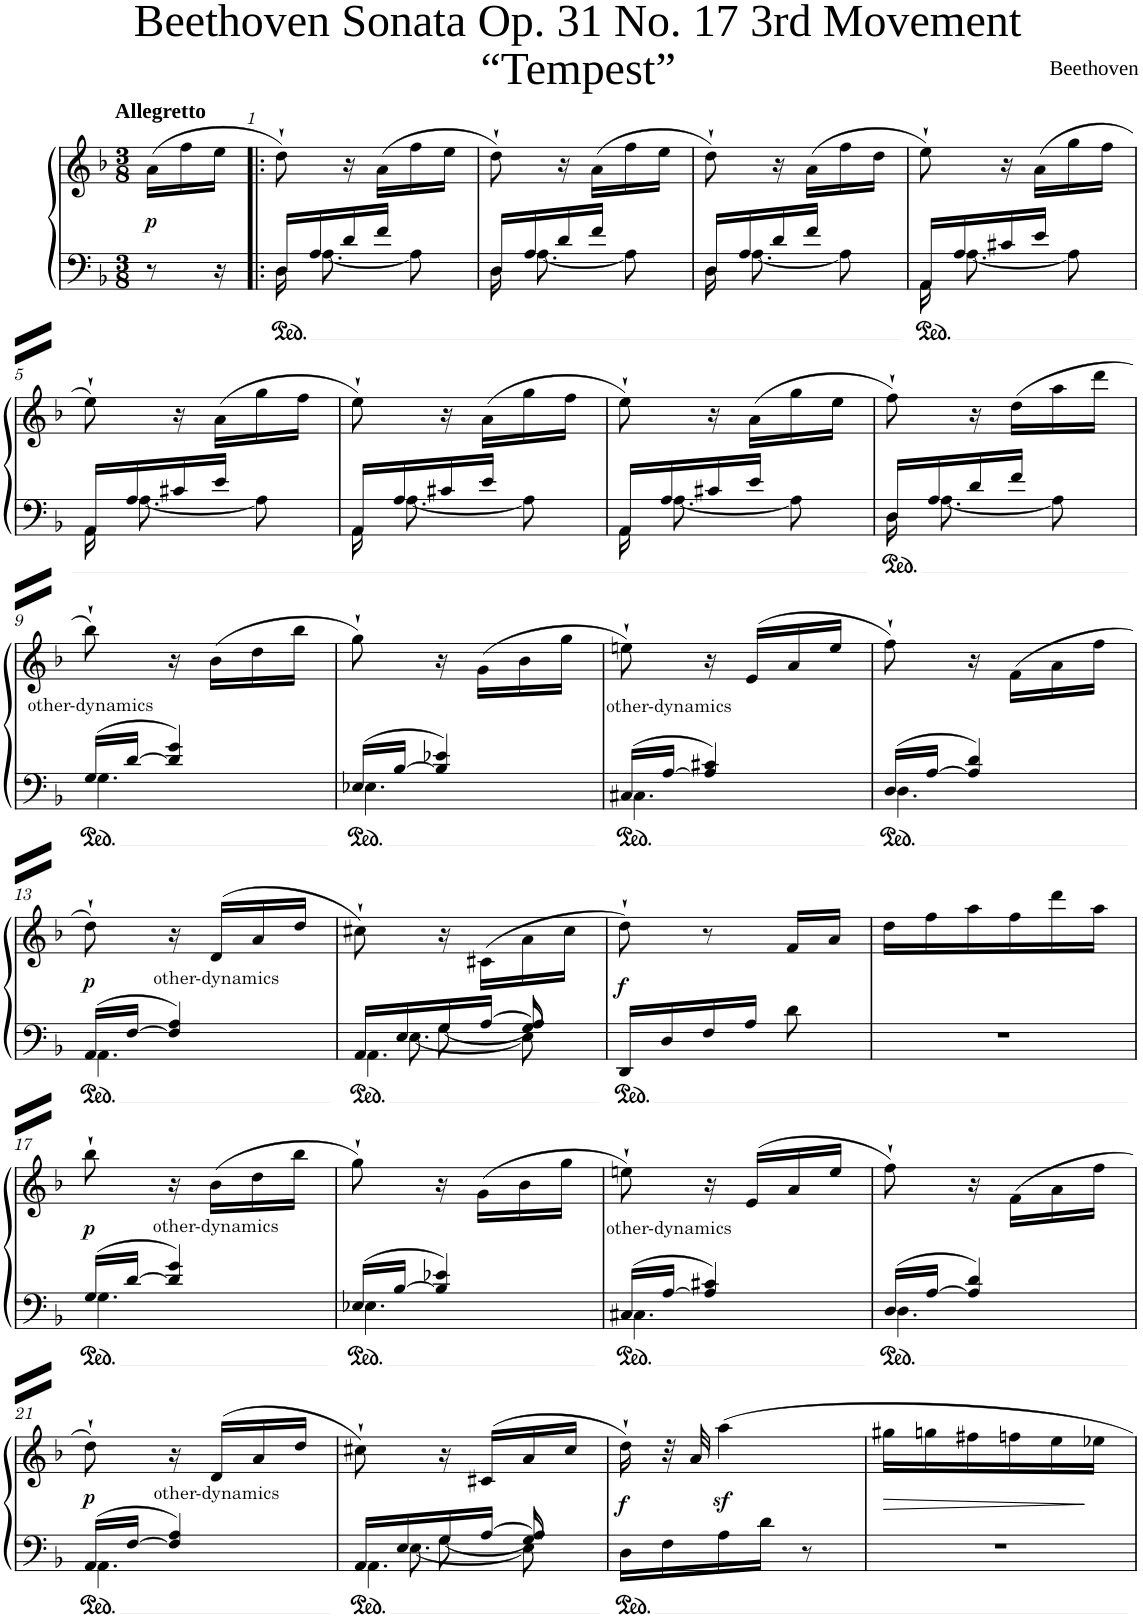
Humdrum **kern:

**kern	**kern	**dynam
*part1	*part1	*part1
*staff2	*staff1	*staff1/2
*I"Piano	*	*
*I'Pno	*	*
*clefF4	*clefG2	*
*k[b-]	*k[b-]	*
*M3/8	*M3/8	*
=	=	=
!	!LO:TX:a:B:t=Allegretto	!
!	!	!LO:DY:b
8r	(16a\LL	p
.	16ff\	.
16r	16ee\JJ	.
=1!|:	=1!|:	=1!|:
*^	*	*
16D/LL	16D\	8dd'`\)	.
16A/	[8.A\	.	.
16d/	.	16r	.
16f/JJ	.	(16a\LL	.
8ryy	8A\]	16ff\	.
.	.	16ee\JJ	.
=2	=2	=2	=2
16D/LL	16D\	8dd'`\)	.
16A/	[8.A\	.	.
16d/	.	16r	.
16f/JJ	.	(16a\LL	.
8ryy	8A\]	16ff\	.
.	.	16ee\JJ	.
=3	=3	=3	=3
16D/LL	16D\	8dd'`\)	.
16A/	[8.A\	.	.
16d/	.	16r	.
16f/JJ	.	(16a\LL	.
8ryy	8A\]	16ff\	.
.	.	16dd\JJ	.
=4	=4	=4	=4
16AA/LL	16AA\	8ee'`\)	.
16A/	[8.A\	.	.
16c#X/	.	16r	.
16e/JJ	.	(16a\LL	.
8ryy	8A\]	16gg\	.
.	.	16ff\JJ	.
!!LO:LB:g=z
=5	=5	=5	=5
16AA/LL	16AA\	8ee'`\)	.
16A/	[8.A\	.	.
16c#X/	.	16r	.
16e/JJ	.	(16a\LL	.
8ryy	8A\]	16gg\	.
.	.	16ff\JJ	.
=6	=6	=6	=6
16AA/LL	16AA\	8ee'`\)	.
16A/	[8.A\	.	.
16c#X/	.	16r	.
16e/JJ	.	(16a\LL	.
8ryy	8A\]	16gg\	.
.	.	16ff\JJ	.
=7	=7	=7	=7
16AA/LL	16AA\	8ee'`\)	.
16A/	[8.A\	.	.
16c#X/	.	16r	.
16e/JJ	.	(16a\LL	.
8ryy	8A\]	16gg\	.
.	.	16ee\JJ	.
=8	=8	=8	=8
16D/LL	16D\	8ff'`\)	.
16A/	[8.A\	.	.
16d/	.	16r	.
16f/JJ	.	(16dd\LL	.
8ryy	8A\]	16aa\	.
.	.	16ddd\JJ	.
!!LO:LB:g=z
=9	=9	=9	=9
!	!	!	!LO:DY:b
16G/LL	4.G\	8bb-'`\)	other-dynamics
[16d/JJ	.	.	.
4d/] 4g/	.	16r	.
.	.	(16b-\LL	.
.	.	16dd\	.
.	.	16bb-\JJ	.
=10	=10	=10	=10
16E-X/LL	4.E-\	8gg'`\)	.
[16B-/JJ	.	.	.
4B-/] 4e-X/	.	16r	.
.	.	(16g\LL	.
.	.	16b-\	.
.	.	16gg\JJ	.
=11	=11	=11	=11
!	!	!	!LO:DY:b
16C#X/LL	4.C#X\	8een'`\)	other-dynamics
[16A/JJ	.	.	.
4A/] 4c#X/	.	16r	.
.	.	(16e/LL	.
.	.	16a/	.
.	.	16ee/JJ	.
=12	=12	=12	=12
16D/LL	4.D\	8ff'`\)	.
[16A/JJ	.	.	.
4A/] 4d/	.	16r	.
.	.	(16f\LL	.
.	.	16a\	.
.	.	16ff\JJ	.
!!LO:LB:g=z
=13	=13	=13	=13
!	!	!	!LO:DY:b
16AA/LL	4.AA\	8dd'`\)	p
[16F/JJ	.	.	.
4F/] 4A/	.	16r	.
!	!	!	!LO:DY:b
.	.	(16d/LL	other-dynamics
.	.	16a/	.
.	.	16dd/JJ	.
=14	=14	=14	=14
*^	*^	*	*
16AA/LL	4.AA\	16ryy	8ryy	8cc#X'`\)	.
16E/	.	[8.E\	.	.	.
16G/	.	.	[8G\	16r	.
[16A/JJ	.	.	.	(16c#X\LL	.
8A/]	.	8E\]	8G]	16a\	.
.	.	.	.	16cc#\JJ	.
*v	*v	*v	*v	*	*
=15	=15	=15
!	!	!LO:DY:b
16DD/LL	8dd'`\)	f
16D/	.	.
16F/	8r	.
16A/JJ	.	.
8d\	16f/LL	.
.	16a/JJ	.
=16	=16	=16
4.r	16dd\LL	.
.	16ff\	.
.	16aa\	.
.	16ff\	.
.	16ddd\	.
.	16aa\JJ	.
!!LO:LB:g=z
=17	=17	=17
*^	*	*
!	!	!	!LO:DY:b
16G/LL	4.G\	8bb-'`\	p
[16d/JJ	.	.	.
4d/] 4g/	.	16r	.
!	!	!	!LO:DY:b
.	.	(16b-\LL	other-dynamics
.	.	16dd\	.
.	.	16bb-\JJ	.
=18	=18	=18	=18
16E-X/LL	4.E-X\	8gg'`\)	.
[16B-/JJ	.	.	.
4B-/] 4e-X/	.	16r	.
.	.	(16g\LL	.
.	.	16b-\	.
.	.	16gg\JJ	.
=19	=19	=19	=19
!	!	!	!LO:DY:b
16C#X/LL	4.C#X\	8een'`\)	other-dynamics
[16A/JJ	.	.	.
4A/] 4c#X/	.	16r	.
.	.	(16e/LL	.
.	.	16a/	.
.	.	16ee/JJ	.
=20	=20	=20	=20
16D/LL	4.D\	8ff'`\)	.
[16A/JJ	.	.	.
4A/] 4d/	.	16r	.
.	.	(16f\LL	.
.	.	16a\	.
.	.	16ff\JJ	.
!!LO:LB:g=z
=21	=21	=21	=21
!	!	!	!LO:DY:b
16AA/LL	4.AA\	8dd'`\)	p
[16F/JJ	.	.	.
4F/] 4A/	.	16r	.
!	!	!	!LO:DY:b
.	.	(16d/LL	other-dynamics
.	.	16a/	.
.	.	16dd/JJ	.
=22	=22	=22	=22
*^	*^	*	*
16AA/LL	4.AA\	16ryy	8ryy	8cc#X'`\)	.
16E/	.	[8.E\	.	.	.
16G/	.	.	[8G\	16r	.
[16A/JJ	.	.	.	(16c#X/LL	.
8A/]	.	8E\]	8G]	16a/	.
.	.	.	.	16cc#/JJ	.
*v	*v	*v	*v	*	*
=23	=23	=23
!	!	!LO:DY:b
16D\LL	16dd'`\)	f
16F\	32r	.
.	32a/	.
16A\	4aaz<\	.
16d\JJ	.	.
8r	.	.
=24	=24	=24
!	!	!LO:HP:b
4.r	16gg#X\LL	>
.	16ggn\	.
.	16ff#X\	.
.	16ffn\	.
.	16ee\	.
.	16ee-X\JJ	]
=	=	=
*-	*-	*-
